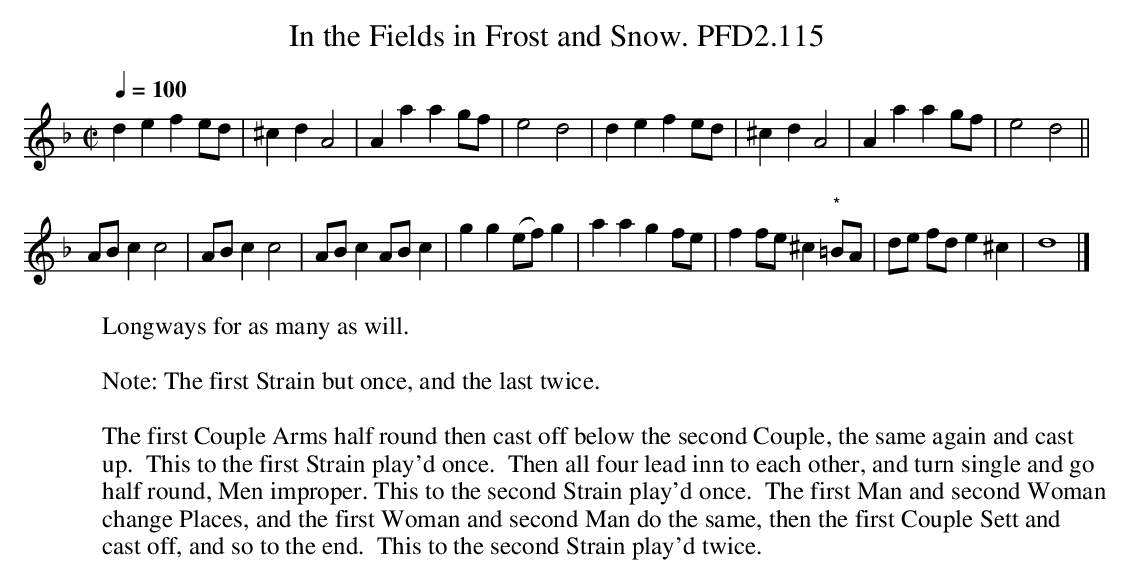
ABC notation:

X:1
T:In the Fields in Frost and Snow. PFD2.115
W:Longways for as many as will.
L:1/4
M:C|
Q:1/4=100
K:Dm
def e/d/|^cdA2|Aaa g/f/|e2d2|def e/d/|^cd A2|Aaa g/f/|e2d2||
A/B/ cc2|A/B/ cc2|A/B/c A/B/ c|gg (e/f/)g|aag f/e/|f f/e/ ^c "*"=B/A/|d/e/ f/d/ e^c|d4 |]
W:
W:Note: The first Strain but once, and the last twice.
W:
W:The first Couple Arms half round then cast off below the second Couple, the same again and cast
W:up.  This to the first Strain play'd once.  Then all four lead inn to each other, and turn single and go
W:half round, Men improper. This to the second Strain play'd once.  The first Man and second Woman
W:change Places, and the first Woman and second Man do the same, then the first Couple Sett and
W:cast off, and so to the end.  This to the second Strain play'd twice.
